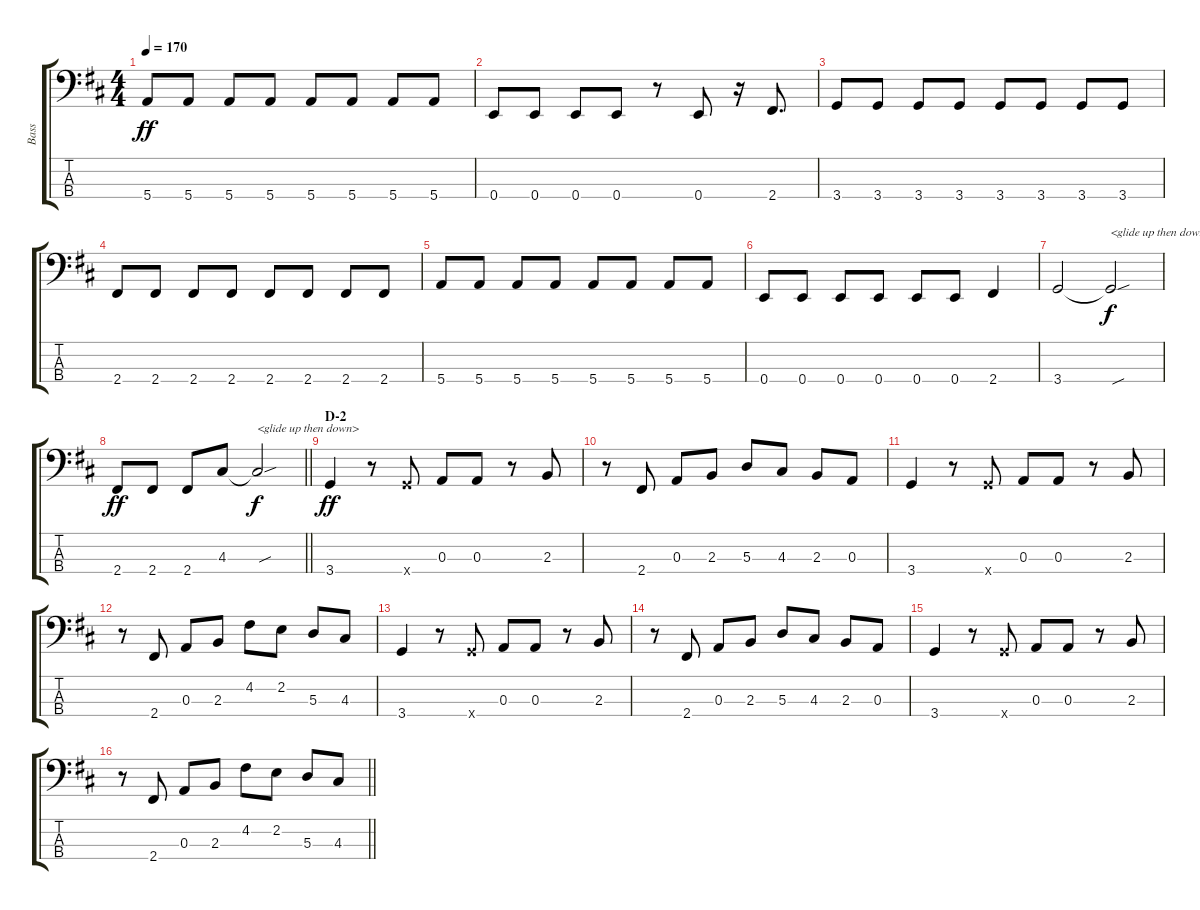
\track ("Bass" "Bass") {instrument electricbassfinger}
\staff {score tabs}
\tuning (G2 D2 A1 E1) {hide}
\ts (4 4)
\tempo 170
\clef f4
\ks d
5.4.8{dy ff} 5.4.8 5.4.8 5.4.8 5.4.8 5.4.8 5.4.8 5.4.8 |
0.4.8 0.4.8 0.4.8 0.4.8 r.8 0.4.8 r.16 2.4.8{d} |
3.4.8 3.4.8 3.4.8 3.4.8 3.4.8 3.4.8 3.4.8 3.4.8 |
2.4.8 2.4.8 2.4.8 2.4.8 2.4.8 2.4.8 2.4.8 2.4.8 |
5.4.8 5.4.8 5.4.8 5.4.8 5.4.8 5.4.8 5.4.8 5.4.8 |
0.4.8 0.4.8 0.4.8 0.4.8 0.4.8 0.4.8 2.4.4 |
3.4.2 3.4{sou t}.2{txt "<glide up then down>" dy f} |
\barLineRight lightlight
2.4.8{dy ff} 2.4.8 2.4.8 4.3.8 4.3{sou t}.2{txt "<glide up then down>" dy f} |
\section ("" "D-2")
3.4.4{dy ff} r.8 3.4{x}.8 0.3.8 0.3.8 r.8 2.3.8 |
r.8 2.4.8 0.3.8 2.3.8 5.3.8 4.3.8 2.3.8 0.3.8 |
3.4.4 r.8 3.4{x}.8 0.3.8 0.3.8 r.8 2.3.8 |
r.8 2.4.8 0.3.8 2.3.8 4.2.8 2.2.8 5.3.8 4.3.8 |
3.4.4 r.8 3.4{x}.8 0.3.8 0.3.8 r.8 2.3.8 |
r.8 2.4.8 0.3.8 2.3.8 5.3.8 4.3.8 2.3.8 0.3.8 |
3.4.4 r.8 3.4{x}.8 0.3.8 0.3.8 r.8 2.3.8 |
\barLineRight lightlight
r.8 2.4.8 0.3.8 2.3.8 4.2.8 2.2.8 5.3.8 4.3.8
